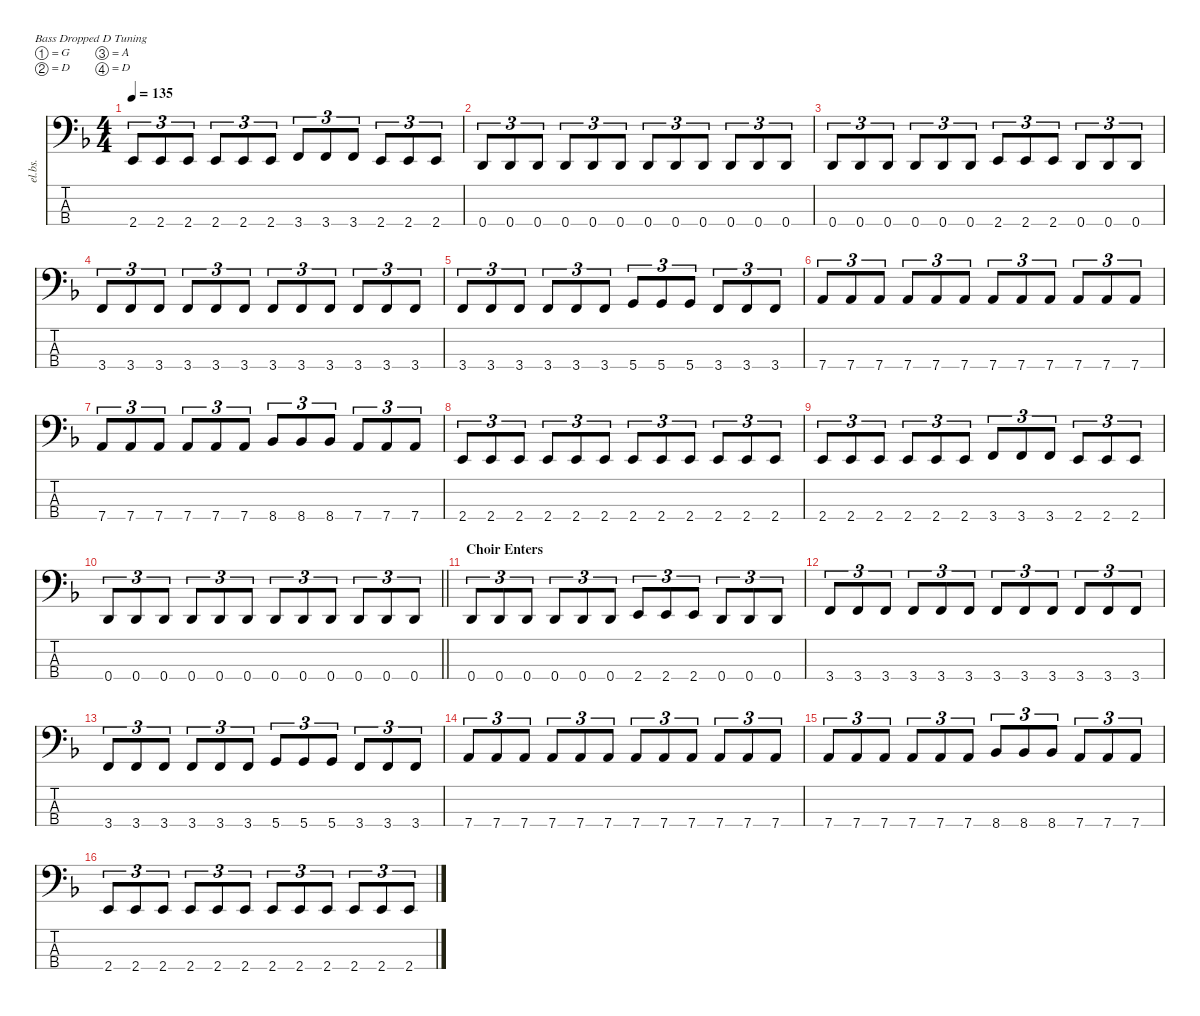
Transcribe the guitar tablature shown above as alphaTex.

\defaultSystemsLayout 4
\hideDynamics
\bracketExtendMode nobrackets
\otherSystemsTrackNameOrientation horizontal
\track ("Bass" "el.bs.") {instrument electricbassfinger}
\staff {score tabs}
\tuning (G2 D2 A1 D1)
\ts (4 4)
\tempo 135
\clef f4
\ks dminor
2.4{acc forcenatural}.8{tu (3 2) dy f} 2.4{acc forcenatural}.8{tu (3 2)} 2.4{acc forcenatural}.8{tu (3 2)} 2.4{acc forcenatural}.8{tu (3 2)} 2.4{acc forcenatural}.8{tu (3 2)} 2.4{acc forcenatural}.8{tu (3 2)} 3.4{acc forcenatural}.8{tu (3 2)} 3.4{acc forcenatural}.8{tu (3 2)} 3.4{acc forcenatural}.8{tu (3 2)} 2.4{acc forcenatural}.8{tu (3 2)} 2.4{acc forcenatural}.8{tu (3 2)} 2.4{acc forcenatural}.8{tu (3 2)} |
0.4{acc forcenatural}.8{tu (3 2)} 0.4{acc forcenatural}.8{tu (3 2)} 0.4{acc forcenatural}.8{tu (3 2)} 0.4{acc forcenatural}.8{tu (3 2)} 0.4{acc forcenatural}.8{tu (3 2)} 0.4{acc forcenatural}.8{tu (3 2)} 0.4{acc forcenatural}.8{tu (3 2)} 0.4{acc forcenatural}.8{tu (3 2)} 0.4{acc forcenatural}.8{tu (3 2)} 0.4{acc forcenatural}.8{tu (3 2)} 0.4{acc forcenatural}.8{tu (3 2)} 0.4{acc forcenatural}.8{tu (3 2)} |
0.4{acc forcenatural}.8{tu (3 2)} 0.4{acc forcenatural}.8{tu (3 2)} 0.4{acc forcenatural}.8{tu (3 2)} 0.4{acc forcenatural}.8{tu (3 2)} 0.4{acc forcenatural}.8{tu (3 2)} 0.4{acc forcenatural}.8{tu (3 2)} 2.4{acc forcenatural}.8{tu (3 2)} 2.4{acc forcenatural}.8{tu (3 2)} 2.4{acc forcenatural}.8{tu (3 2)} 0.4{acc forcenatural}.8{tu (3 2)} 0.4{acc forcenatural}.8{tu (3 2)} 0.4{acc forcenatural}.8{tu (3 2)} |
3.4{acc forcenatural}.8{tu (3 2)} 3.4{acc forcenatural}.8{tu (3 2)} 3.4{acc forcenatural}.8{tu (3 2)} 3.4{acc forcenatural}.8{tu (3 2)} 3.4{acc forcenatural}.8{tu (3 2)} 3.4{acc forcenatural}.8{tu (3 2)} 3.4{acc forcenatural}.8{tu (3 2)} 3.4{acc forcenatural}.8{tu (3 2)} 3.4{acc forcenatural}.8{tu (3 2)} 3.4{acc forcenatural}.8{tu (3 2)} 3.4{acc forcenatural}.8{tu (3 2)} 3.4{acc forcenatural}.8{tu (3 2)} |
3.4{acc forcenatural}.8{tu (3 2)} 3.4{acc forcenatural}.8{tu (3 2)} 3.4{acc forcenatural}.8{tu (3 2)} 3.4{acc forcenatural}.8{tu (3 2)} 3.4{acc forcenatural}.8{tu (3 2)} 3.4{acc forcenatural}.8{tu (3 2)} 5.4{acc forcenatural}.8{tu (3 2)} 5.4{acc forcenatural}.8{tu (3 2)} 5.4{acc forcenatural}.8{tu (3 2)} 3.4{acc forcenatural}.8{tu (3 2)} 3.4{acc forcenatural}.8{tu (3 2)} 3.4{acc forcenatural}.8{tu (3 2)} |
7.4{acc forcenatural}.8{tu (3 2)} 7.4{acc forcenatural}.8{tu (3 2)} 7.4{acc forcenatural}.8{tu (3 2)} 7.4{acc forcenatural}.8{tu (3 2)} 7.4{acc forcenatural}.8{tu (3 2)} 7.4{acc forcenatural}.8{tu (3 2)} 7.4{acc forcenatural}.8{tu (3 2)} 7.4{acc forcenatural}.8{tu (3 2)} 7.4{acc forcenatural}.8{tu (3 2)} 7.4{acc forcenatural}.8{tu (3 2)} 7.4{acc forcenatural}.8{tu (3 2)} 7.4{acc forcenatural}.8{tu (3 2)} |
7.4{acc forcenatural}.8{tu (3 2)} 7.4{acc forcenatural}.8{tu (3 2)} 7.4{acc forcenatural}.8{tu (3 2)} 7.4{acc forcenatural}.8{tu (3 2)} 7.4{acc forcenatural}.8{tu (3 2)} 7.4{acc forcenatural}.8{tu (3 2)} 8.4{acc b}.8{tu (3 2)} 8.4{acc b}.8{tu (3 2)} 8.4{acc b}.8{tu (3 2)} 7.4{acc forcenatural}.8{tu (3 2)} 7.4{acc forcenatural}.8{tu (3 2)} 7.4{acc forcenatural}.8{tu (3 2)} |
2.4{acc forcenatural}.8{tu (3 2)} 2.4{acc forcenatural}.8{tu (3 2)} 2.4{acc forcenatural}.8{tu (3 2)} 2.4{acc forcenatural}.8{tu (3 2)} 2.4{acc forcenatural}.8{tu (3 2)} 2.4{acc forcenatural}.8{tu (3 2)} 2.4{acc forcenatural}.8{tu (3 2)} 2.4{acc forcenatural}.8{tu (3 2)} 2.4{acc forcenatural}.8{tu (3 2)} 2.4{acc forcenatural}.8{tu (3 2)} 2.4{acc forcenatural}.8{tu (3 2)} 2.4{acc forcenatural}.8{tu (3 2)} |
2.4{acc forcenatural}.8{tu (3 2)} 2.4{acc forcenatural}.8{tu (3 2)} 2.4{acc forcenatural}.8{tu (3 2)} 2.4{acc forcenatural}.8{tu (3 2)} 2.4{acc forcenatural}.8{tu (3 2)} 2.4{acc forcenatural}.8{tu (3 2)} 3.4{acc forcenatural}.8{tu (3 2)} 3.4{acc forcenatural}.8{tu (3 2)} 3.4{acc forcenatural}.8{tu (3 2)} 2.4{acc forcenatural}.8{tu (3 2)} 2.4{acc forcenatural}.8{tu (3 2)} 2.4{acc forcenatural}.8{tu (3 2)} |
\barLineRight lightlight
0.4{acc forcenatural}.8{tu (3 2)} 0.4{acc forcenatural}.8{tu (3 2)} 0.4{acc forcenatural}.8{tu (3 2)} 0.4{acc forcenatural}.8{tu (3 2)} 0.4{acc forcenatural}.8{tu (3 2)} 0.4{acc forcenatural}.8{tu (3 2)} 0.4{acc forcenatural}.8{tu (3 2)} 0.4{acc forcenatural}.8{tu (3 2)} 0.4{acc forcenatural}.8{tu (3 2)} 0.4{acc forcenatural}.8{tu (3 2)} 0.4{acc forcenatural}.8{tu (3 2)} 0.4{acc forcenatural}.8{tu (3 2)} |
\section ("" "Choir Enters")
0.4{acc forcenatural}.8{tu (3 2)} 0.4{acc forcenatural}.8{tu (3 2)} 0.4{acc forcenatural}.8{tu (3 2)} 0.4{acc forcenatural}.8{tu (3 2)} 0.4{acc forcenatural}.8{tu (3 2)} 0.4{acc forcenatural}.8{tu (3 2)} 2.4{acc forcenatural}.8{tu (3 2)} 2.4{acc forcenatural}.8{tu (3 2)} 2.4{acc forcenatural}.8{tu (3 2)} 0.4{acc forcenatural}.8{tu (3 2)} 0.4{acc forcenatural}.8{tu (3 2)} 0.4{acc forcenatural}.8{tu (3 2)} |
3.4{acc forcenatural}.8{tu (3 2)} 3.4{acc forcenatural}.8{tu (3 2)} 3.4{acc forcenatural}.8{tu (3 2)} 3.4{acc forcenatural}.8{tu (3 2)} 3.4{acc forcenatural}.8{tu (3 2)} 3.4{acc forcenatural}.8{tu (3 2)} 3.4{acc forcenatural}.8{tu (3 2)} 3.4{acc forcenatural}.8{tu (3 2)} 3.4{acc forcenatural}.8{tu (3 2)} 3.4{acc forcenatural}.8{tu (3 2)} 3.4{acc forcenatural}.8{tu (3 2)} 3.4{acc forcenatural}.8{tu (3 2)} |
3.4{acc forcenatural}.8{tu (3 2)} 3.4{acc forcenatural}.8{tu (3 2)} 3.4{acc forcenatural}.8{tu (3 2)} 3.4{acc forcenatural}.8{tu (3 2)} 3.4{acc forcenatural}.8{tu (3 2)} 3.4{acc forcenatural}.8{tu (3 2)} 5.4{acc forcenatural}.8{tu (3 2)} 5.4{acc forcenatural}.8{tu (3 2)} 5.4{acc forcenatural}.8{tu (3 2)} 3.4{acc forcenatural}.8{tu (3 2)} 3.4{acc forcenatural}.8{tu (3 2)} 3.4{acc forcenatural}.8{tu (3 2)} |
7.4{acc forcenatural}.8{tu (3 2)} 7.4{acc forcenatural}.8{tu (3 2)} 7.4{acc forcenatural}.8{tu (3 2)} 7.4{acc forcenatural}.8{tu (3 2)} 7.4{acc forcenatural}.8{tu (3 2)} 7.4{acc forcenatural}.8{tu (3 2)} 7.4{acc forcenatural}.8{tu (3 2)} 7.4{acc forcenatural}.8{tu (3 2)} 7.4{acc forcenatural}.8{tu (3 2)} 7.4{acc forcenatural}.8{tu (3 2)} 7.4{acc forcenatural}.8{tu (3 2)} 7.4{acc forcenatural}.8{tu (3 2)} |
7.4{acc forcenatural}.8{tu (3 2)} 7.4{acc forcenatural}.8{tu (3 2)} 7.4{acc forcenatural}.8{tu (3 2)} 7.4{acc forcenatural}.8{tu (3 2)} 7.4{acc forcenatural}.8{tu (3 2)} 7.4{acc forcenatural}.8{tu (3 2)} 8.4{acc b}.8{tu (3 2)} 8.4{acc b}.8{tu (3 2)} 8.4{acc b}.8{tu (3 2)} 7.4{acc forcenatural}.8{tu (3 2)} 7.4{acc forcenatural}.8{tu (3 2)} 7.4{acc forcenatural}.8{tu (3 2)} |
2.4{acc forcenatural}.8{tu (3 2)} 2.4{acc forcenatural}.8{tu (3 2)} 2.4{acc forcenatural}.8{tu (3 2)} 2.4{acc forcenatural}.8{tu (3 2)} 2.4{acc forcenatural}.8{tu (3 2)} 2.4{acc forcenatural}.8{tu (3 2)} 2.4{acc forcenatural}.8{tu (3 2)} 2.4{acc forcenatural}.8{tu (3 2)} 2.4{acc forcenatural}.8{tu (3 2)} 2.4{acc forcenatural}.8{tu (3 2)} 2.4{acc forcenatural}.8{tu (3 2)} 2.4{acc forcenatural}.8{tu (3 2)}
